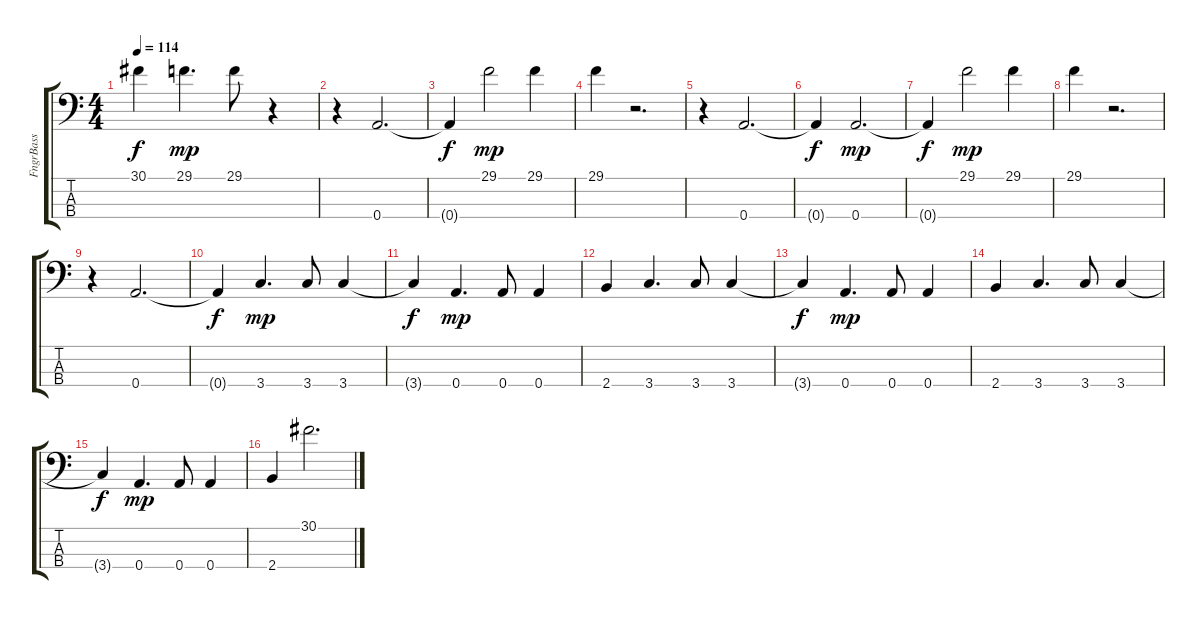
\track ("FngrBass" "FngrBass") {instrument electricbassfinger}
\staff {score tabs}
\tuning (C-1 G2 D2 A1) {hide}
\ts (4 4)
\tempo 114
\clef f4
\ks c
30.1{t}.4{dy f} 29.1.4{d dy mp} 29.1.8 r.4 |
r.4 0.4.2{d} |
0.4{t}.4{dy f} 29.1.2{dy mp} 29.1.4 |
29.1.4 r.2{d} |
r.4 0.4.2{d} |
0.4{t}.4{dy f} 0.4.2{d dy mp} |
0.4{t}.4{dy f} 29.1.2{dy mp} 29.1.4 |
29.1.4 r.2{d} |
r.4 0.4.2{d} |
0.4{t}.4{dy f} 3.4.4{d dy mp} 3.4.8 3.4.4 |
3.4{t}.4{dy f} 0.4.4{d dy mp} 0.4.8 0.4.4 |
2.4.4 3.4.4{d} 3.4.8 3.4.4 |
3.4{t}.4{dy f} 0.4.4{d dy mp} 0.4.8 0.4.4 |
2.4.4 3.4.4{d} 3.4.8 3.4.4 |
3.4{t}.4{dy f} 0.4.4{d dy mp} 0.4.8 0.4.4 |
2.4.4 30.1.2{d}
